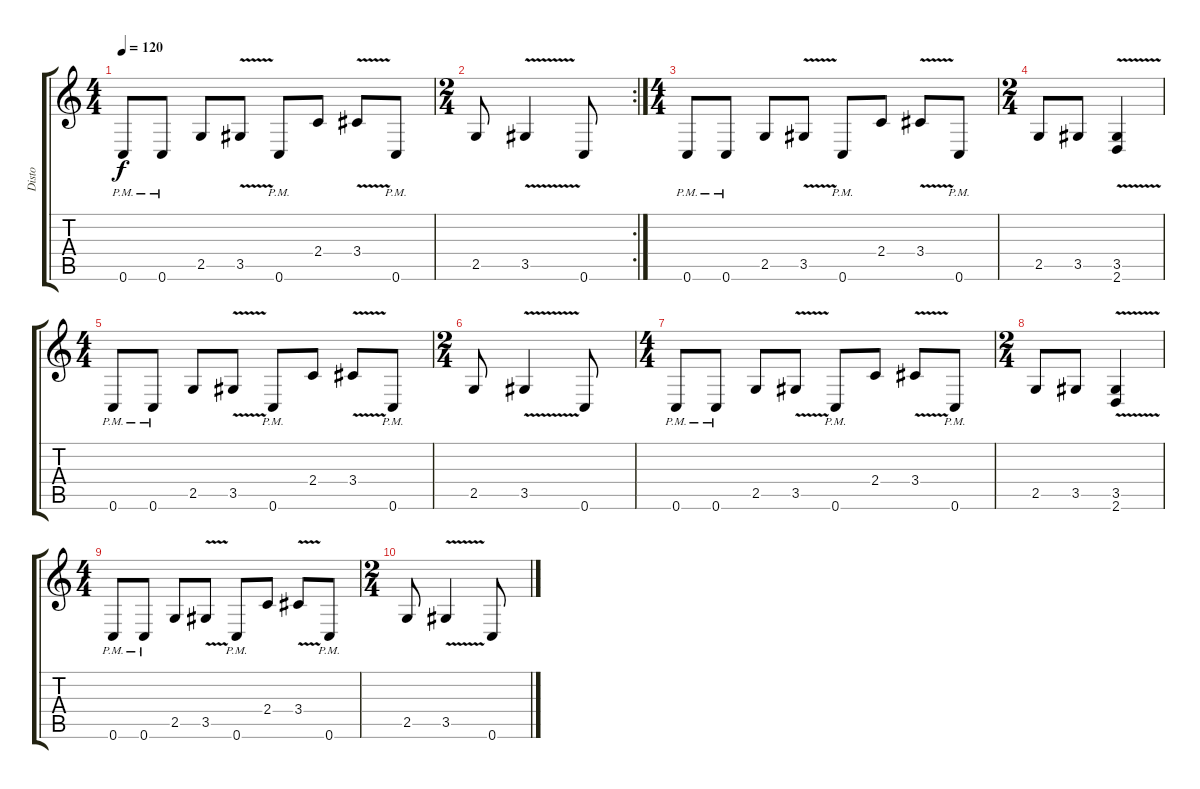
\track ("Disto" "Disto") {instrument overdrivenguitar}
\staff {score tabs}
\tuning (C4 G3 Eb3 Bb2 F2 C2) {hide}
\ts (4 4)
\tempo 120
\clef g2
\ks c
0.6{pm}.8{dy f} 0.6{pm}.8 2.5.8 3.5{v}.8 0.6{pm}.8 2.4.8 3.4{v}.8 0.6{pm}.8 |
\rc 2
\ts (2 4)
2.5.8 3.5{v}.4 0.6.8 |
\ts (4 4)
0.6{pm}.8{volume 7} 0.6{pm}.8 2.5.8 3.5{v}.8 0.6{pm}.8 2.4.8 3.4{v}.8 0.6{pm}.8 |
\ts (2 4)
2.5.8 3.5.8 (3.5{v} 2.6{v}).4 |
\ts (4 4)
0.6{pm}.8 0.6{pm}.8 2.5.8 3.5{v}.8 0.6{pm}.8 2.4.8 3.4{v}.8 0.6{pm}.8 |
\ts (2 4)
2.5.8 3.5{v}.4 0.6.8 |
\ts (4 4)
0.6{pm}.8{volume 0} 0.6{pm}.8 2.5.8 3.5{v}.8 0.6{pm}.8 2.4.8 3.4{v}.8 0.6{pm}.8 |
\ts (2 4)
2.5.8 3.5.8 (3.5{v} 2.6{v}).4 |
\ts (4 4)
0.6{pm}.8 0.6{pm}.8 2.5.8 3.5{v}.8 0.6{pm}.8 2.4.8 3.4{v}.8 0.6{pm}.8 |
\ts (2 4)
2.5.8 3.5{v}.4 0.6.8
